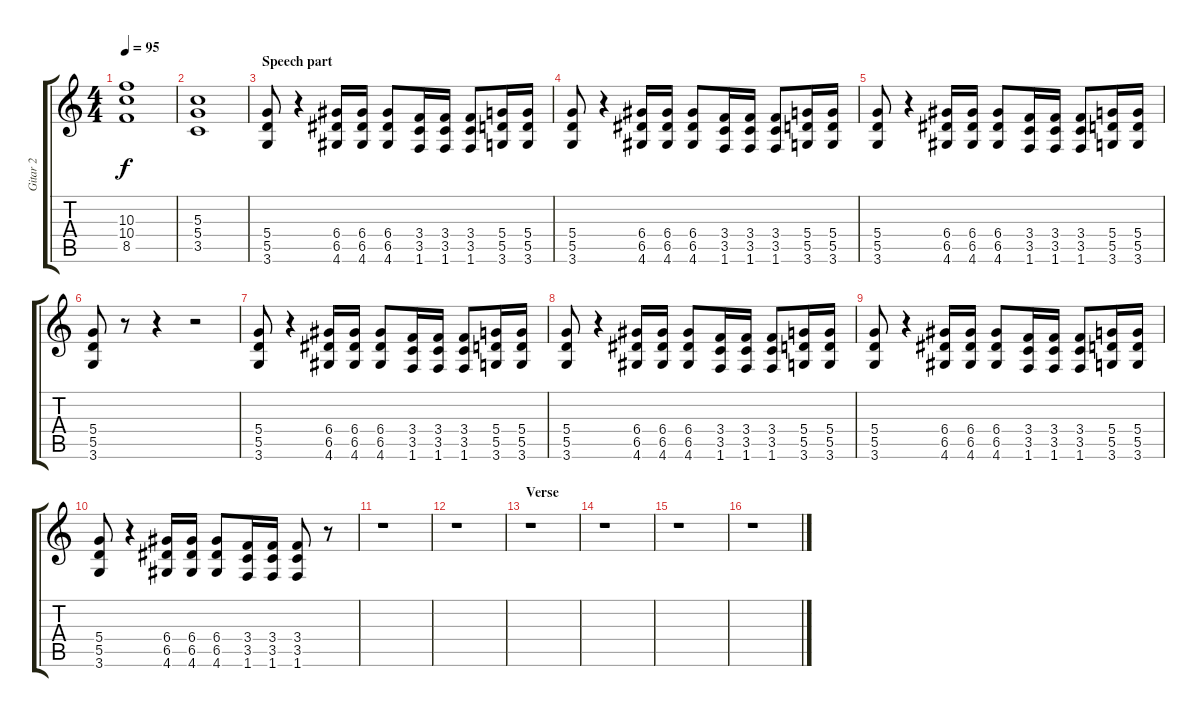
\track ("Gitar 2" "Gitar 2") {instrument distortionguitar}
\staff {score tabs}
\tuning (E4 B3 G3 D3 A2 E2) {hide}
\ts (4 4)
\tempo 95
\clef g2
\ks c
(10.3 10.4 8.5).1{dy f} |
(5.3 5.4 3.5).1 |
\section ("" "Speech part")
(5.4 5.5 3.6).8 r.4 (6.4 6.5 4.6).16 (6.4 6.5 4.6).16 (6.4 6.5 4.6).8 (3.4 3.5 1.6).16 (3.4 3.5 1.6).16 (3.4 3.5 1.6).8 (5.4 5.5 3.6).16 (5.4 5.5 3.6).16 |
(5.4 5.5 3.6).8 r.4 (6.4 6.5 4.6).16 (6.4 6.5 4.6).16 (6.4 6.5 4.6).8 (3.4 3.5 1.6).16 (3.4 3.5 1.6).16 (3.4 3.5 1.6).8 (5.4 5.5 3.6).16 (5.4 5.5 3.6).16 |
(5.4 5.5 3.6).8 r.4 (6.4 6.5 4.6).16 (6.4 6.5 4.6).16 (6.4 6.5 4.6).8 (3.4 3.5 1.6).16 (3.4 3.5 1.6).16 (3.4 3.5 1.6).8 (5.4 5.5 3.6).16 (5.4 5.5 3.6).16 |
(5.4 5.5 3.6).8 r.8 r.4 r.2 |
(5.4 5.5 3.6).8 r.4 (6.4 6.5 4.6).16 (6.4 6.5 4.6).16 (6.4 6.5 4.6).8 (3.4 3.5 1.6).16 (3.4 3.5 1.6).16 (3.4 3.5 1.6).8 (5.4 5.5 3.6).16 (5.4 5.5 3.6).16 |
(5.4 5.5 3.6).8 r.4 (6.4 6.5 4.6).16 (6.4 6.5 4.6).16 (6.4 6.5 4.6).8 (3.4 3.5 1.6).16 (3.4 3.5 1.6).16 (3.4 3.5 1.6).8 (5.4 5.5 3.6).16 (5.4 5.5 3.6).16 |
(5.4 5.5 3.6).8 r.4 (6.4 6.5 4.6).16 (6.4 6.5 4.6).16 (6.4 6.5 4.6).8 (3.4 3.5 1.6).16 (3.4 3.5 1.6).16 (3.4 3.5 1.6).8 (5.4 5.5 3.6).16 (5.4 5.5 3.6).16 |
(5.4 5.5 3.6).8 r.4 (6.4 6.5 4.6).16 (6.4 6.5 4.6).16 (6.4 6.5 4.6).8 (3.4 3.5 1.6).16 (3.4 3.5 1.6).16 (3.4 3.5 1.6).8 r.8 |
r.1 |
r.1 |
\section ("" "Verse")
r.1 |
r.1 |
r.1 |
r.1
